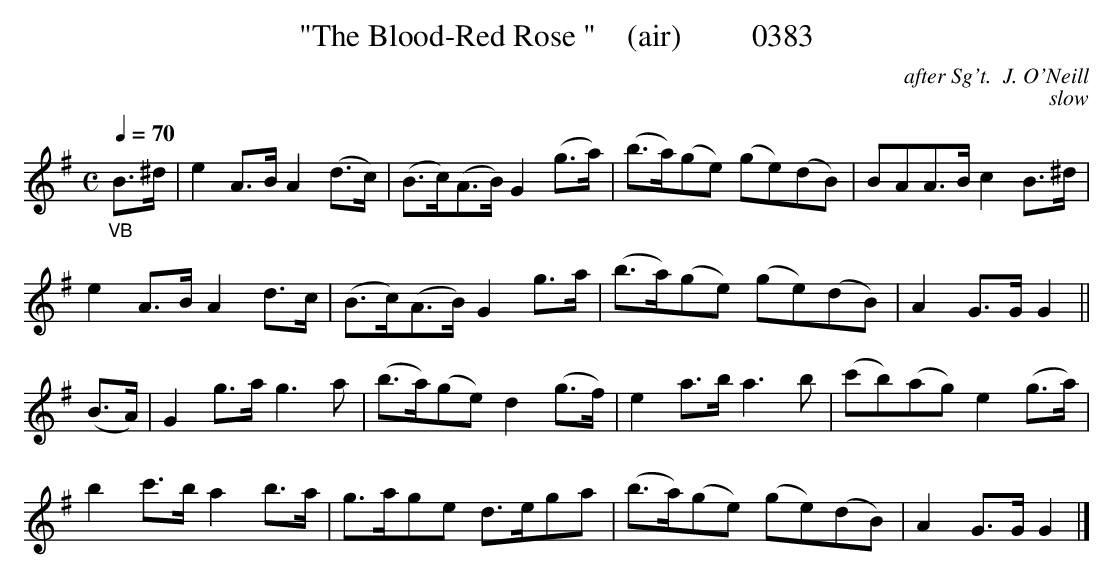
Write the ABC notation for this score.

X:1
T:"The Blood-Red Rose "    (air)         0383
C:after Sg't.  J. O'Neill
C:slow
Q:1/4=70
M:C
L:1/8
K:G
"_VB"B3/2^d/2|e2A3/2B/2 A2(d3/2c/2)|(B3/2c/2)(A3/2B/2) G2(g3/2a/2)|(b3/2a/2)(ge) (ge)(dB)|BAA3/2B/2 c2B3/2^d/2|
e2A3/2B/2 A2d3/2c/2|(B3/2c/2)(A3/2B/2) G2g3/2a/2|(b3/2a/2)(ge) (ge)(dB)|A2G3/2G/2 G2||
(B3/2A/2)|G2g3/2a/2 g3a|(b3/2a/2)(ge) d2(g3/2f/2)|e2a3/2b/2 a3b|(c'b)(ag) e2(g3/2a/2)|
b2c'3/2b/2 a2b3/2a/2|g3/2a/2ge d3/2e/2ga|(b3/2a/2)(ge) (ge)(dB)|A2G3/2G/2 G2|]
